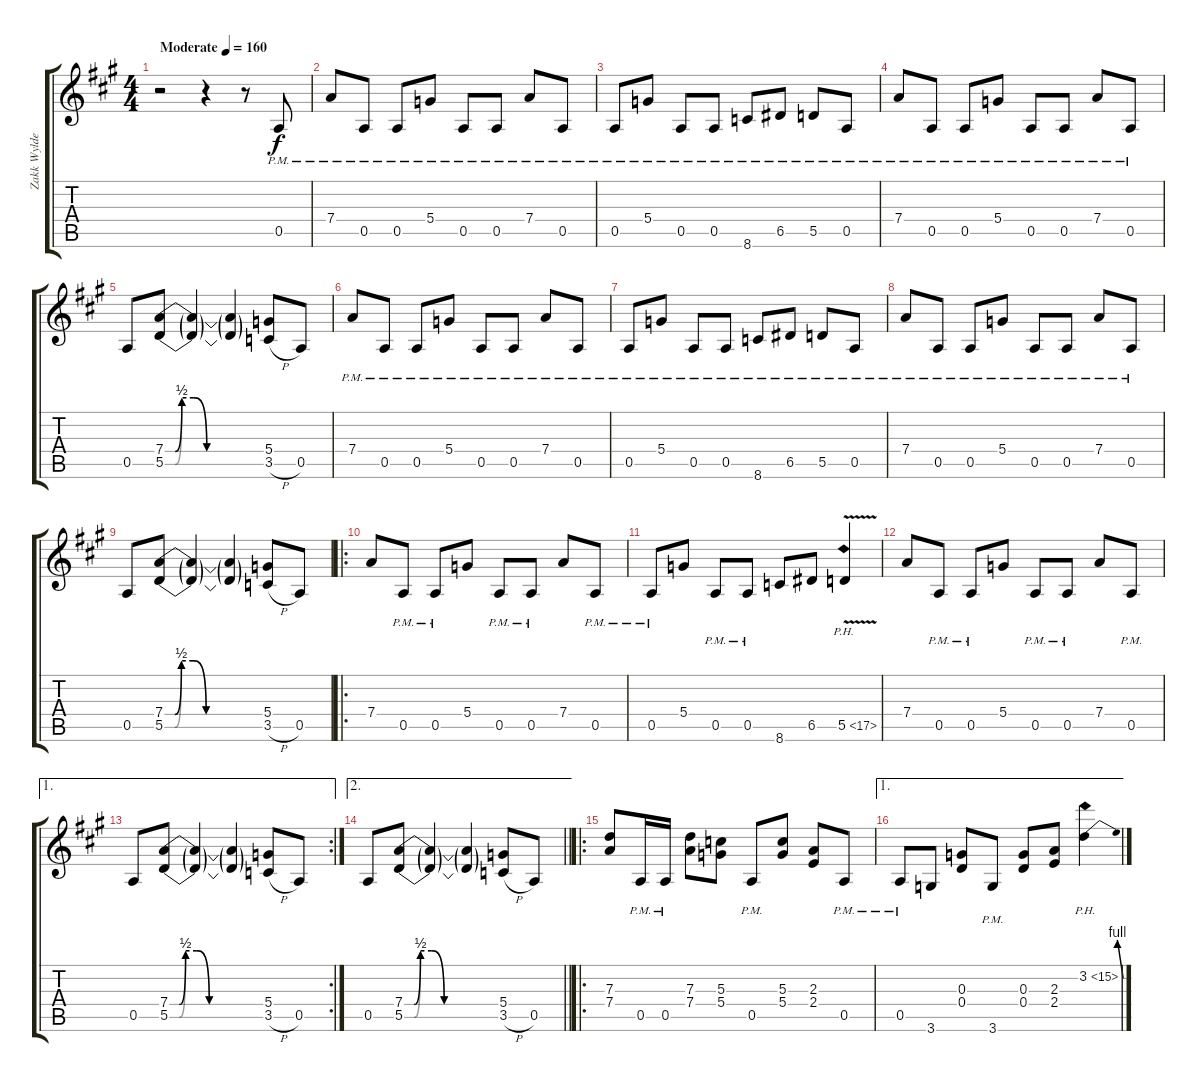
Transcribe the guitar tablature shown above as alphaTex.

\track ("Zakk Wylde" "Zakk Wylde") {instrument overdrivenguitar}
\staff {score tabs}
\tuning (E4 B3 G3 D3 A2 E2) {hide}
\ts (4 4)
\tempo (160 "Moderate")
\clef g2
\ks a
r.2{dy f instrument overdrivenguitar} r.4 r.8 0.5{pm}.8 |
7.4{pm}.8 0.5{pm}.8 0.5{pm}.8 5.4{pm}.8 0.5{pm}.8 0.5{pm}.8 7.4{pm}.8 0.5{pm}.8 |
0.5{pm}.8 5.4{pm}.8 0.5{pm}.8 0.5{pm}.8 8.6{pm}.8 6.5{pm}.8 5.5{pm}.8 0.5{pm}.8 |
7.4{pm}.8 0.5{pm}.8 0.5{pm}.8 5.4{pm}.8 0.5{pm}.8 0.5{pm}.8 7.4{pm}.8 0.5{pm}.8 |
0.5.8 (7.4{be (custom 0 0 6 0 10 2 17 2 25 0 30 0 60 0)} 5.5{be (custom 0 0 6 0 10 2 17 2 25 0 30 0 60 0)}).8 (7.4{t} 5.5{t}).4 (7.4{t} 5.5{t}).4 (5.4 3.5{h}).8 0.5.8 |
7.4{pm}.8 0.5{pm}.8 0.5{pm}.8 5.4{pm}.8 0.5{pm}.8 0.5{pm}.8 7.4{pm}.8 0.5{pm}.8 |
0.5{pm}.8 5.4{pm}.8 0.5{pm}.8 0.5{pm}.8 8.6{pm}.8 6.5{pm}.8 5.5{pm}.8 0.5{pm}.8 |
7.4{pm}.8 0.5{pm}.8 0.5{pm}.8 5.4{pm}.8 0.5{pm}.8 0.5{pm}.8 7.4{pm}.8 0.5{pm}.8 |
0.5.8 (7.4{be (custom 0 0 6 0 10 2 17 2 25 0 30 0 60 0)} 5.5{be (custom 0 0 6 0 10 2 17 2 25 0 30 0 60 0)}).8 (7.4{t} 5.5{t}).4 (7.4{t} 5.5{t}).4 (5.4 3.5{h}).8 0.5.8 |
\ro
7.4.8 0.5{pm}.8 0.5{pm}.8 5.4.8 0.5{pm}.8 0.5{pm}.8 7.4.8 0.5{pm}.8 |
0.5{pm}.8 5.4.8 0.5{pm}.8 0.5{pm}.8 8.6.8 6.5.8 5.5{ph 12 v}.4 |
7.4.8 0.5{pm}.8 0.5{pm}.8 5.4.8 0.5{pm}.8 0.5{pm}.8 7.4.8 0.5{pm}.8 |
\ae 1
\rc 2
0.5.8 (7.4{be (custom 0 0 6 0 10 2 17 2 25 0 30 0 60 0)} 5.5{be (custom 0 0 6 0 10 2 17 2 25 0 30 0 60 0)}).8 (7.4{t} 5.5{t}).4 (7.4{t} 5.5{t}).4 (5.4 3.5{h}).8 0.5.8 |
\ae 2
\barLineRight lightlight
0.5.8 (7.4{be (custom 0 0 6 0 10 2 17 2 25 0 30 0 60 0)} 5.5{be (custom 0 0 6 0 10 2 17 2 25 0 30 0 60 0)}).8 (7.4{t} 5.5{t}).4 (7.4{t} 5.5{t}).4 (5.4 3.5{h}).8 0.5.8 |
\ro
(7.3 7.4).8 0.5{pm}.16 0.5{pm}.16 (7.3 7.4).8 (5.3 5.4).8 0.5{pm}.8 (5.3 5.4).8 (2.3 2.4).8 0.5{pm}.8 |
\ae 1
0.5{pm}.8 3.6.8 (0.3 0.4).8 3.6{pm}.8 (0.3 0.4).8 (2.3 2.4).8 3.2{be (bend 0 0 60 4) ph 12}.4
